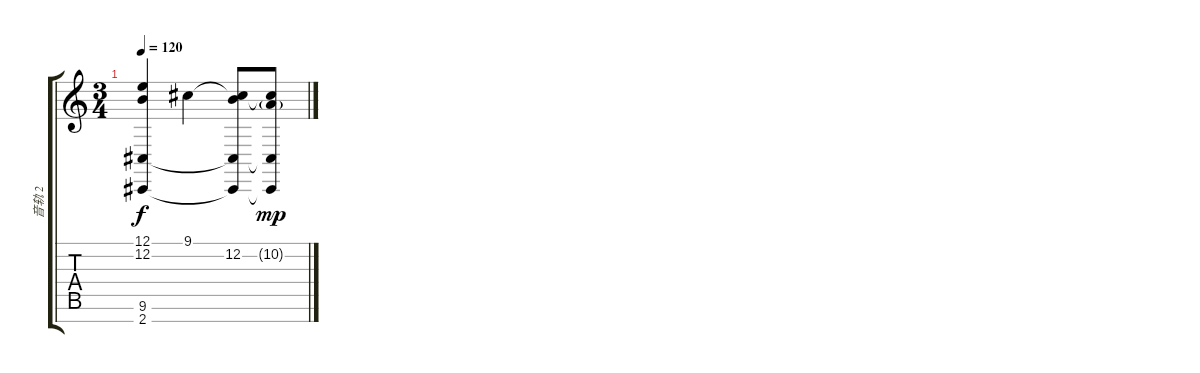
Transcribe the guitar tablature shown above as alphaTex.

\track ("音轨 2" "音轨 2") {instrument acousticgrandpiano}
\staff {score tabs}
\tuning (E4 B3 G3 D3 A2 E2 B1) {hide}
\ts (3 4)
\tempo 120
\clef g2
\ks c
(12.1 12.2 9.6 2.7).4{dy f} 9.1.4 (9.1{t} 12.2 9.6{t} 2.7{t}).8 (9.1{t} 10.2{g} 9.6{t} 2.7{t}).8{dy mp}
